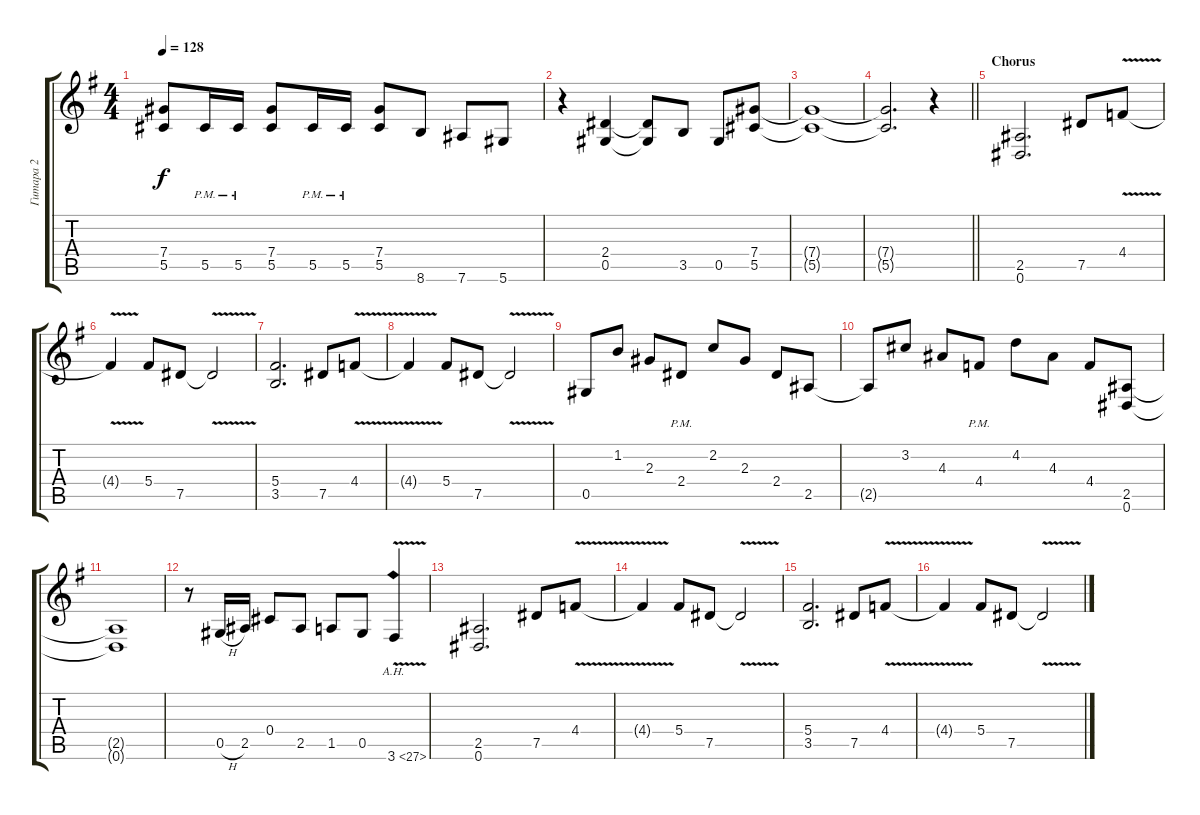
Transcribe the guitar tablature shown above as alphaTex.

\track ("Гитара 2" "Гитара 2") {instrument distortionguitar}
\staff {score tabs}
\tuning (Eb4 Bb3 Gb3 Db3 Ab2 Eb2) {hide}
\ts (4 4)
\tempo 128
\clef g2
\ks eminor
(7.4{t} 5.5{t}).8{dy f} 5.5{pm}.16 5.5{pm}.16 (7.4 5.5).8 5.5{pm}.16 5.5{pm}.16 (7.4 5.5).8 8.6.8 7.6.8 5.6.8 |
r.4 (2.4 0.5).4 (2.4{t} 0.5{t}).8 3.5.8 0.5.8 (7.4 5.5).8 |
(7.4{t} 5.5{t}).1 |
\barLineRight lightlight
(7.4{t} 5.5{t}).2{d} r.4 |
\section ("" "Chorus")
(2.5 0.6).2{d} 7.5.8 4.4{v}.8 |
4.4{t}.4 5.4.8 7.5.8 7.5{v t}.2 |
(5.4 3.5).2{d} 7.5.8 4.4{v}.8 |
4.4{t}.4 5.4.8 7.5.8 7.5{v t}.2 |
0.5.8 1.2.8 2.3.8 2.4{pm}.8 2.2.8 2.3.8 2.4.8 2.5.8 |
2.5{t}.8 3.2.8 4.3.8 4.4{pm}.8 4.2.8 4.3.8 4.4.8 (2.5 0.6).8 |
(2.5{t} 0.6{t}).1 |
r.8 0.5{h}.16 2.5.16 0.4.8 2.5.8 1.5.8 0.5.8 3.6{ah 24 v}.4 |
(2.5 0.6).2{d} 7.5.8 4.4{v}.8 |
4.4{t}.4 5.4.8 7.5.8 7.5{v t}.2 |
(5.4 3.5).2{d} 7.5.8 4.4{v}.8 |
4.4{t}.4 5.4.8 7.5.8 7.5{v t}.2
